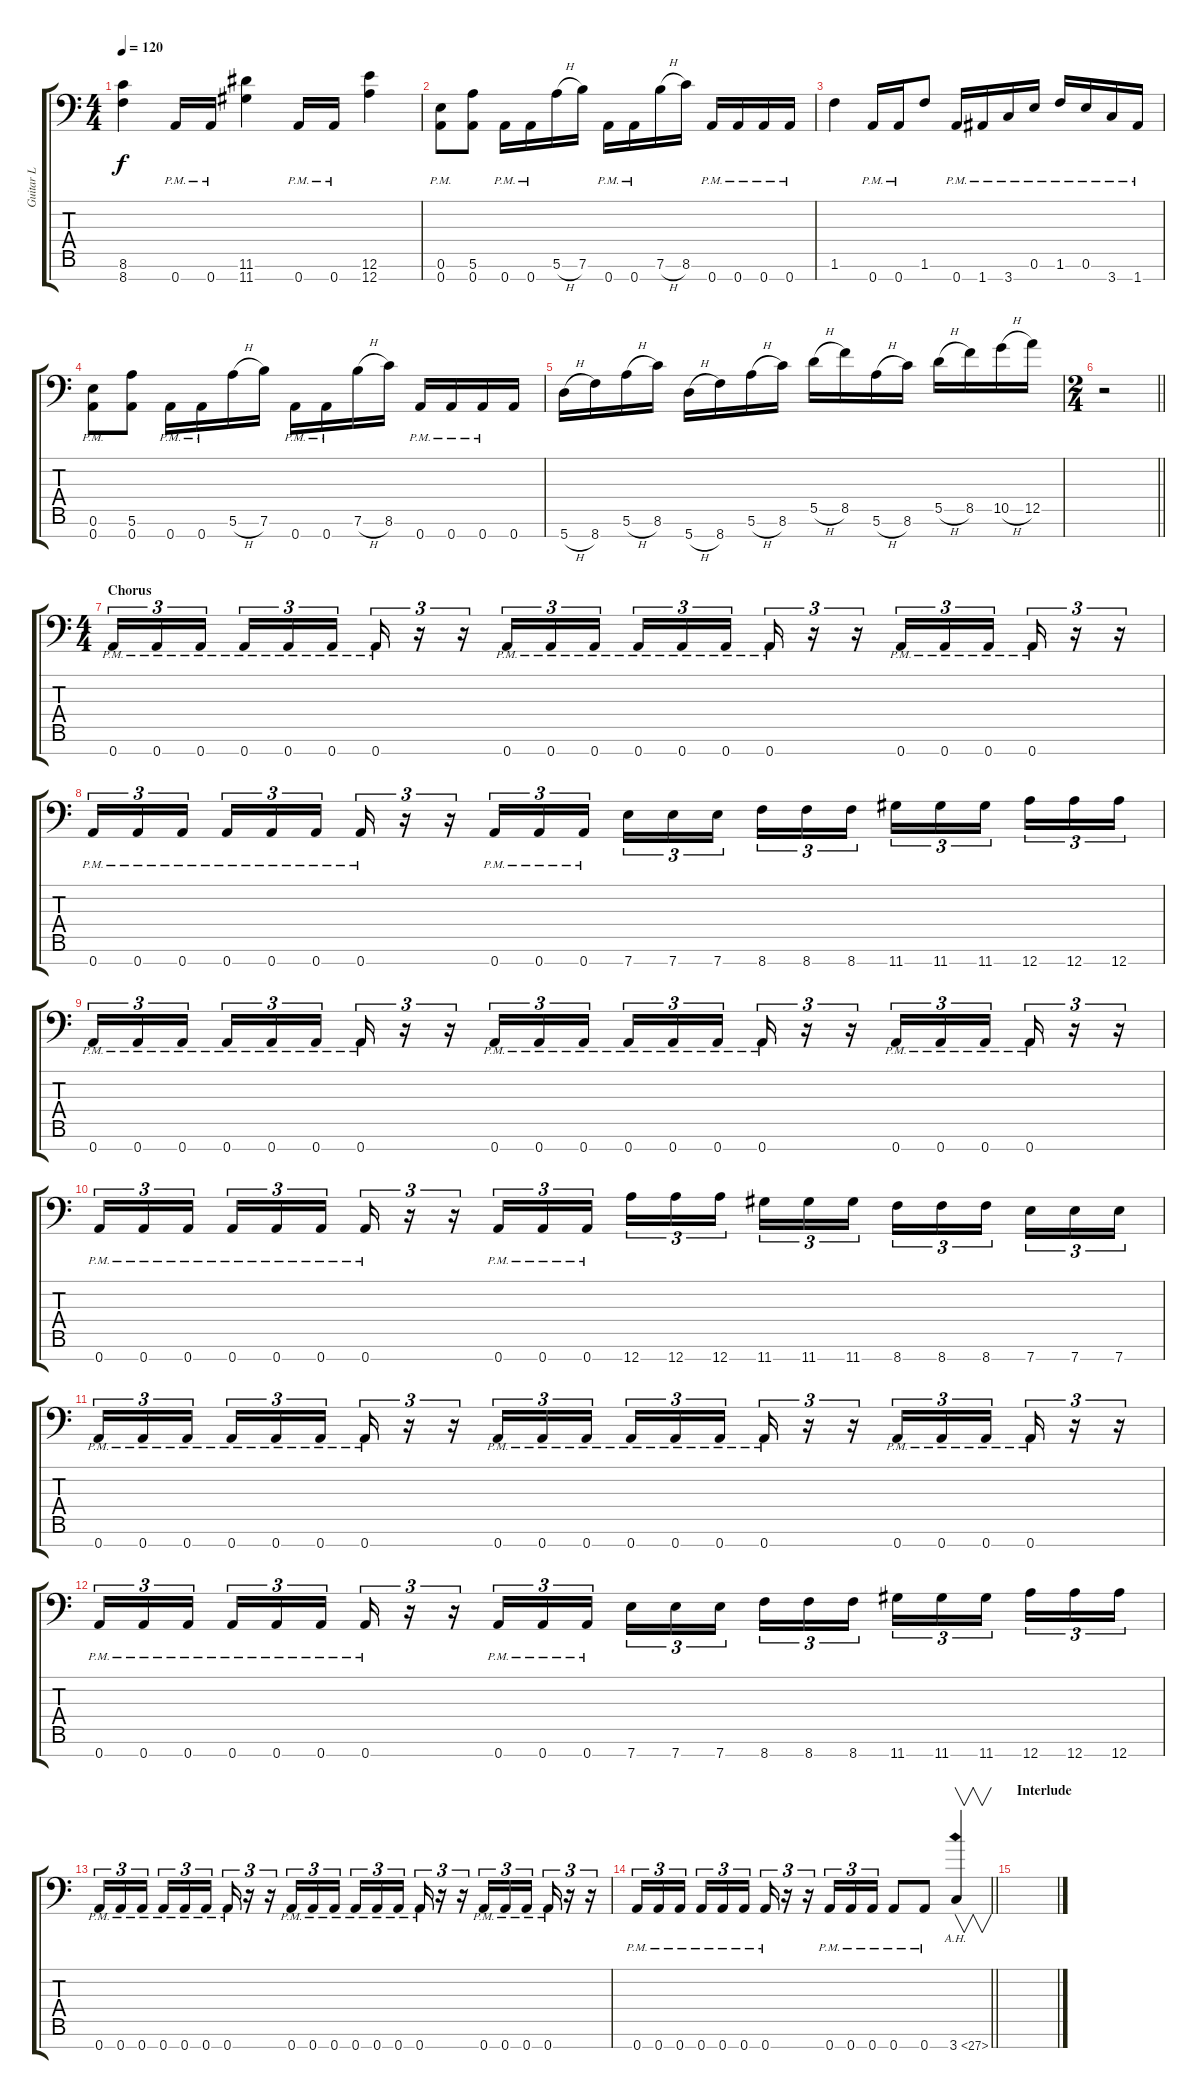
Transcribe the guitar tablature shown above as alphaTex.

\track ("Guitar L" "Guitar L") {instrument distortionguitar}
\staff {score tabs}
\tuning (E4 B3 G3 D3 A2 E2 A1) {hide}
\ts (4 4)
\tempo 120
\clef f4
\ks c
(8.6 8.7).4{dy f} 0.7{pm}.16 0.7{pm}.16 (11.6 11.7).4 0.7{pm}.16 0.7{pm}.16 (12.6 12.7).4 |
(0.6{pm} 0.7{pm}).8 (5.6 0.7).8 0.7{pm}.16 0.7{pm}.16 5.6{h}.16 7.6.16 0.7{pm}.16 0.7{pm}.16 7.6{h}.16 8.6.16 0.7{pm}.16 0.7{pm}.16 0.7{pm}.16 0.7{pm}.16 |
1.6.4 0.7{pm}.16 0.7{pm}.16 1.6.8 0.7{pm}.16 1.7{pm}.16 3.7{pm}.16 0.6{pm}.16 1.6{pm}.16 0.6{pm}.16 3.7{pm}.16 1.7{pm}.16 |
(0.6{pm} 0.7).8 (5.6 0.7).8 0.7{pm}.16 0.7{pm}.16 5.6{h}.16 7.6.16 0.7{pm}.16 0.7{pm}.16 7.6{h}.16 8.6.16 0.7{pm}.16 0.7{pm}.16 0.7{pm}.16 0.7.16 |
5.7{h}.16 8.7.16 5.6{h}.16 8.6.16 5.7{h}.16 8.7.16 5.6{h}.16 8.6.16 5.5{h}.16 8.5.16 5.6{h}.16 8.6.16 5.5{h}.16 8.5.16 10.5{h}.16 12.5.16 |
\ts (2 4)
\barLineRight lightlight
r.2 |
\ts (4 4)
\section ("" "Chorus")
0.7{pm}.16{tu (3 2)} 0.7{pm}.16{tu (3 2)} 0.7{pm}.16{tu (3 2) beam splitsecondary} 0.7{pm}.16{tu (3 2)} 0.7{pm}.16{tu (3 2)} 0.7{pm}.16{tu (3 2)} 0.7{pm}.16{tu (3 2)} r.16{tu (3 2)} r.16{tu (3 2)} 0.7{pm}.16{tu (3 2)} 0.7{pm}.16{tu (3 2)} 0.7{pm}.16{tu (3 2)} 0.7{pm}.16{tu (3 2)} 0.7{pm}.16{tu (3 2)} 0.7{pm}.16{tu (3 2) beam splitsecondary} 0.7{pm}.16{tu (3 2)} r.16{tu (3 2)} r.16{tu (3 2)} 0.7{pm}.16{tu (3 2)} 0.7{pm}.16{tu (3 2)} 0.7{pm}.16{tu (3 2) beam splitsecondary} 0.7{pm}.16{tu (3 2)} r.16{tu (3 2)} r.16{tu (3 2)} |
0.7{pm}.16{tu (3 2)} 0.7{pm}.16{tu (3 2)} 0.7{pm}.16{tu (3 2) beam splitsecondary} 0.7{pm}.16{tu (3 2)} 0.7{pm}.16{tu (3 2)} 0.7{pm}.16{tu (3 2)} 0.7{pm}.16{tu (3 2)} r.16{tu (3 2)} r.16{tu (3 2)} 0.7{pm}.16{tu (3 2)} 0.7{pm}.16{tu (3 2)} 0.7{pm}.16{tu (3 2)} 7.7.16{tu (3 2)} 7.7.16{tu (3 2)} 7.7.16{tu (3 2) beam splitsecondary} 8.7.16{tu (3 2)} 8.7.16{tu (3 2)} 8.7.16{tu (3 2)} 11.7.16{tu (3 2)} 11.7.16{tu (3 2)} 11.7.16{tu (3 2) beam splitsecondary} 12.7.16{tu (3 2)} 12.7.16{tu (3 2)} 12.7.16{tu (3 2)} |
0.7{pm}.16{tu (3 2)} 0.7{pm}.16{tu (3 2)} 0.7{pm}.16{tu (3 2) beam splitsecondary} 0.7{pm}.16{tu (3 2)} 0.7{pm}.16{tu (3 2)} 0.7{pm}.16{tu (3 2)} 0.7{pm}.16{tu (3 2)} r.16{tu (3 2)} r.16{tu (3 2)} 0.7{pm}.16{tu (3 2)} 0.7{pm}.16{tu (3 2)} 0.7{pm}.16{tu (3 2)} 0.7{pm}.16{tu (3 2)} 0.7{pm}.16{tu (3 2)} 0.7{pm}.16{tu (3 2) beam splitsecondary} 0.7{pm}.16{tu (3 2)} r.16{tu (3 2)} r.16{tu (3 2)} 0.7{pm}.16{tu (3 2)} 0.7{pm}.16{tu (3 2)} 0.7{pm}.16{tu (3 2) beam splitsecondary} 0.7{pm}.16{tu (3 2)} r.16{tu (3 2)} r.16{tu (3 2)} |
0.7{pm}.16{tu (3 2)} 0.7{pm}.16{tu (3 2)} 0.7{pm}.16{tu (3 2) beam splitsecondary} 0.7{pm}.16{tu (3 2)} 0.7{pm}.16{tu (3 2)} 0.7{pm}.16{tu (3 2)} 0.7{pm}.16{tu (3 2)} r.16{tu (3 2)} r.16{tu (3 2)} 0.7{pm}.16{tu (3 2)} 0.7{pm}.16{tu (3 2)} 0.7{pm}.16{tu (3 2)} 12.7.16{tu (3 2)} 12.7.16{tu (3 2)} 12.7.16{tu (3 2) beam splitsecondary} 11.7.16{tu (3 2)} 11.7.16{tu (3 2)} 11.7.16{tu (3 2)} 8.7.16{tu (3 2)} 8.7.16{tu (3 2)} 8.7.16{tu (3 2) beam splitsecondary} 7.7.16{tu (3 2)} 7.7.16{tu (3 2)} 7.7.16{tu (3 2)} |
0.7{pm}.16{tu (3 2)} 0.7{pm}.16{tu (3 2)} 0.7{pm}.16{tu (3 2) beam splitsecondary} 0.7{pm}.16{tu (3 2)} 0.7{pm}.16{tu (3 2)} 0.7{pm}.16{tu (3 2)} 0.7{pm}.16{tu (3 2)} r.16{tu (3 2)} r.16{tu (3 2)} 0.7{pm}.16{tu (3 2)} 0.7{pm}.16{tu (3 2)} 0.7{pm}.16{tu (3 2)} 0.7{pm}.16{tu (3 2)} 0.7{pm}.16{tu (3 2)} 0.7{pm}.16{tu (3 2) beam splitsecondary} 0.7{pm}.16{tu (3 2)} r.16{tu (3 2)} r.16{tu (3 2)} 0.7{pm}.16{tu (3 2)} 0.7{pm}.16{tu (3 2)} 0.7{pm}.16{tu (3 2) beam splitsecondary} 0.7{pm}.16{tu (3 2)} r.16{tu (3 2)} r.16{tu (3 2)} |
0.7{pm}.16{tu (3 2)} 0.7{pm}.16{tu (3 2)} 0.7{pm}.16{tu (3 2) beam splitsecondary} 0.7{pm}.16{tu (3 2)} 0.7{pm}.16{tu (3 2)} 0.7{pm}.16{tu (3 2)} 0.7{pm}.16{tu (3 2)} r.16{tu (3 2)} r.16{tu (3 2)} 0.7{pm}.16{tu (3 2)} 0.7{pm}.16{tu (3 2)} 0.7{pm}.16{tu (3 2)} 7.7.16{tu (3 2)} 7.7.16{tu (3 2)} 7.7.16{tu (3 2) beam splitsecondary} 8.7.16{tu (3 2)} 8.7.16{tu (3 2)} 8.7.16{tu (3 2)} 11.7.16{tu (3 2)} 11.7.16{tu (3 2)} 11.7.16{tu (3 2) beam splitsecondary} 12.7.16{tu (3 2)} 12.7.16{tu (3 2)} 12.7.16{tu (3 2)} |
0.7{pm}.16{tu (3 2)} 0.7{pm}.16{tu (3 2)} 0.7{pm}.16{tu (3 2) beam splitsecondary} 0.7{pm}.16{tu (3 2)} 0.7{pm}.16{tu (3 2)} 0.7{pm}.16{tu (3 2)} 0.7{pm}.16{tu (3 2)} r.16{tu (3 2)} r.16{tu (3 2)} 0.7{pm}.16{tu (3 2)} 0.7{pm}.16{tu (3 2)} 0.7{pm}.16{tu (3 2)} 0.7{pm}.16{tu (3 2)} 0.7{pm}.16{tu (3 2)} 0.7{pm}.16{tu (3 2) beam splitsecondary} 0.7{pm}.16{tu (3 2)} r.16{tu (3 2)} r.16{tu (3 2)} 0.7{pm}.16{tu (3 2)} 0.7{pm}.16{tu (3 2)} 0.7{pm}.16{tu (3 2) beam splitsecondary} 0.7{pm}.16{tu (3 2)} r.16{tu (3 2)} r.16{tu (3 2)} |
\barLineRight lightlight
0.7{pm}.16{tu (3 2)} 0.7{pm}.16{tu (3 2)} 0.7{pm}.16{tu (3 2) beam splitsecondary} 0.7{pm}.16{tu (3 2)} 0.7{pm}.16{tu (3 2)} 0.7{pm}.16{tu (3 2)} 0.7{pm}.16{tu (3 2)} r.16{tu (3 2)} r.16{tu (3 2)} 0.7{pm}.16{tu (3 2)} 0.7{pm}.16{tu (3 2)} 0.7{pm}.16{tu (3 2)} 0.7{pm}.8 0.7{pm}.8 3.7{ah 24}.4{v} |
\section ("" "Interlude")
